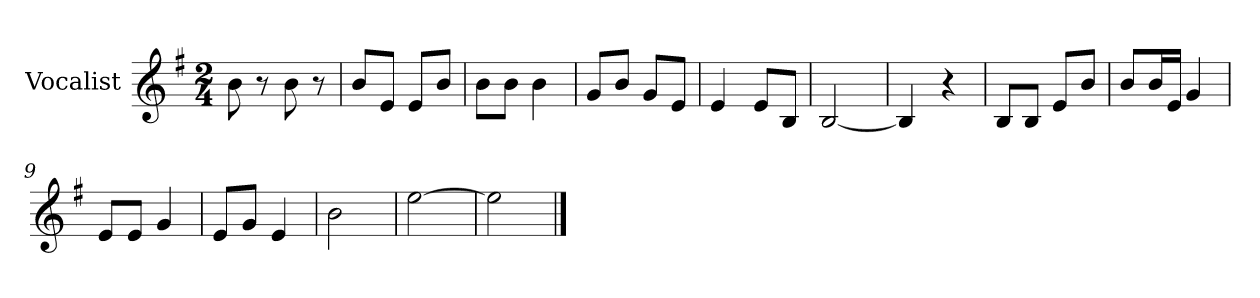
**kern
*part1
*staff1
*I"Vocalist
*k[f#]
*G:
*M2/4
=
8b
8r
8b
8r
=1
8bL
8eJ
8eL
8bJ
=2
8bL
8bJ
4b
=3
8gL
8bJ
8gL
8eJ
=4
4e
8eL
8BJ
=5
[2B
=6
4B]
4r
=7
8BL
8BJ
8eL
8bJ
=8
8bL
16bL
16eJJ
4g
=9
8eL
8eJ
4g
=10
8eL
8gJ
4e
=11
2b
=12
[2ee
=13
2ee]
==
*-
